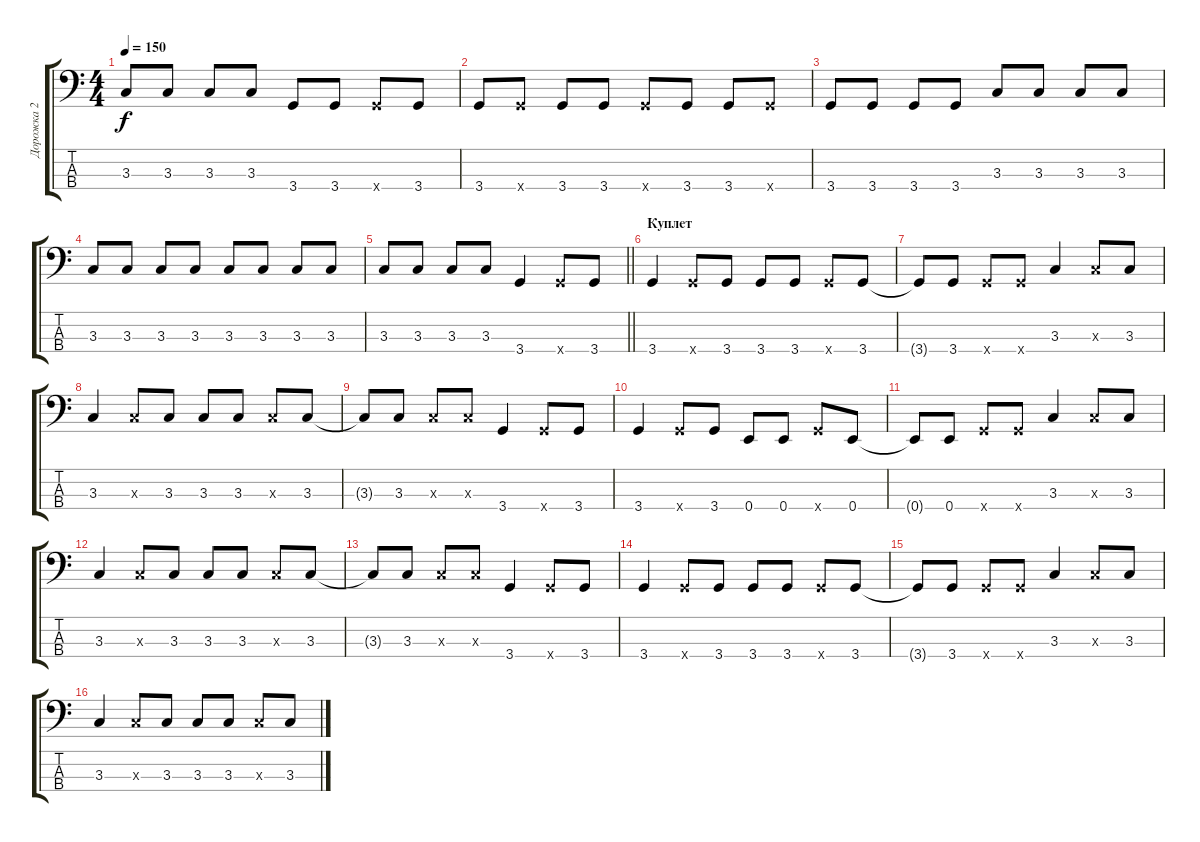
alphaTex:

\track ("Дорожка 2" "Дорожка 2") {instrument electricbasspick}
\staff {score tabs}
\tuning (G2 D2 A1 E1) {hide}
\ts (4 4)
\tempo 150
\clef f4
\ks c
3.3.8{dy f} 3.3.8 3.3.8 3.3.8 3.4.8 3.4.8 3.4{x}.8 3.4.8 |
3.4.8 3.4{x}.8 3.4.8 3.4.8 3.4{x}.8 3.4.8 3.4.8 3.4{x}.8 |
3.4.8 3.4.8 3.4.8 3.4.8 3.3.8 3.3.8 3.3.8 3.3.8 |
3.3.8 3.3.8 3.3.8 3.3.8 3.3.8 3.3.8 3.3.8 3.3.8 |
\barLineRight lightlight
3.3.8 3.3.8 3.3.8 3.3.8 3.4.4 3.4{x}.8 3.4.8 |
\section ("" "Куплет")
3.4.4 3.4{x}.8 3.4.8 3.4.8 3.4.8 3.4{x}.8 3.4.8 |
3.4{t}.8 3.4.8 3.4{x}.8 3.4{x}.8 3.3.4 3.3{x}.8 3.3.8 |
3.3.4 3.3{x}.8 3.3.8 3.3.8 3.3.8 3.3{x}.8 3.3.8 |
3.3{t}.8 3.3.8 3.3{x}.8 3.3{x}.8 3.4.4 3.4{x}.8 3.4.8 |
3.4.4 3.4{x}.8 3.4.8 0.4.8 0.4.8 3.4{x}.8 0.4.8 |
0.4{t}.8 0.4.8 3.4{x}.8 3.4{x}.8 3.3.4 3.3{x}.8 3.3.8 |
3.3.4 3.3{x}.8 3.3.8 3.3.8 3.3.8 3.3{x}.8 3.3.8 |
3.3{t}.8 3.3.8 3.3{x}.8 3.3{x}.8 3.4.4 3.4{x}.8 3.4.8 |
3.4.4 3.4{x}.8 3.4.8 3.4.8 3.4.8 3.4{x}.8 3.4.8 |
3.4{t}.8 3.4.8 3.4{x}.8 3.4{x}.8 3.3.4 3.3{x}.8 3.3.8 |
3.3.4 3.3{x}.8 3.3.8 3.3.8 3.3.8 3.3{x}.8 3.3.8
